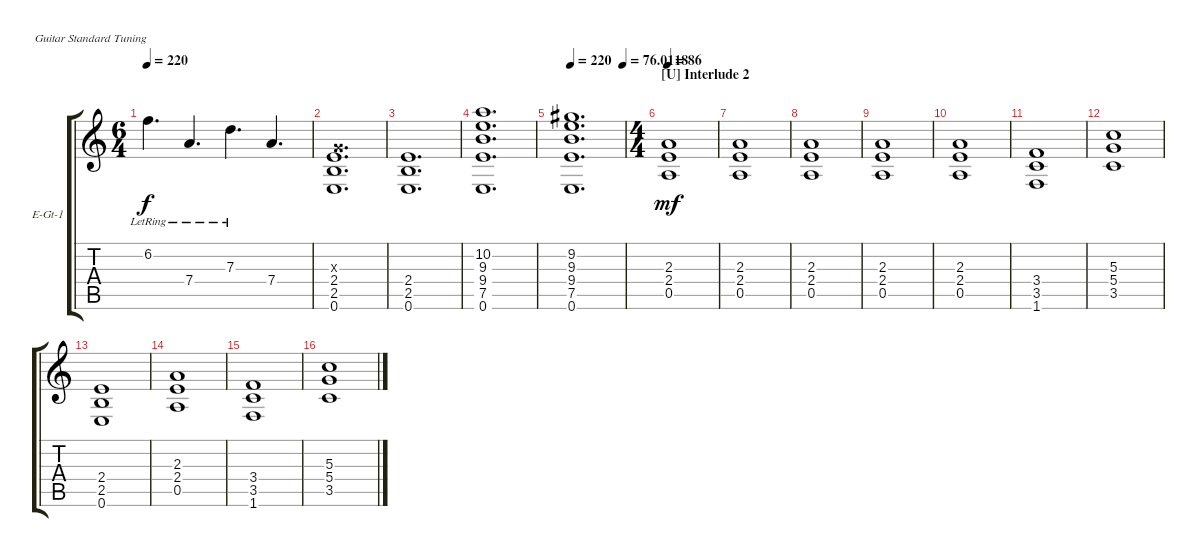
\defaultSystemsLayout 4
\bracketExtendMode groupsimilarinstruments
\firstSystemTrackNameOrientation horizontal
\otherSystemsTrackNameOrientation horizontal
\track ("Electric Guitar 1" "E-Gt-1") {instrument distortionguitar}
\staff {score tabs}
\tuning (E4 B3 G3 D3 A2 E2)
\ts (6 4)
\tempo 220
\clef g2
\ks c
6.2{lr}.4{d dy f} 7.4{lr}.4{d} 7.3{lr}.4{d} 7.4.4{d} |
(0.3{x} 2.4 2.5 0.6).1{d} |
(0.6 2.5 2.4).1{d} |
(0.6 7.5 9.4 9.3 10.2).1{d} |
\tempo 220
\tempo (76.0118 0.975)
(9.2 9.3 9.4 7.5 0.6).1{d} |
\ts (4 4)
\section ("U" "Interlude 2")
\tempo 86
(0.5 2.4 2.3).1{dy mf} |
(2.3 2.4 0.5).1 |
(0.5 2.4 2.3).1 |
(2.3 2.4 0.5).1 |
(0.5 2.4 2.3).1 |
(3.4 3.5 1.6).1 |
(3.5 5.4 5.3).1 |
(2.4 2.5 0.6).1 |
(0.5 2.4 2.3).1 |
(3.4 3.5 1.6).1 |
(3.5 5.4 5.3).1
